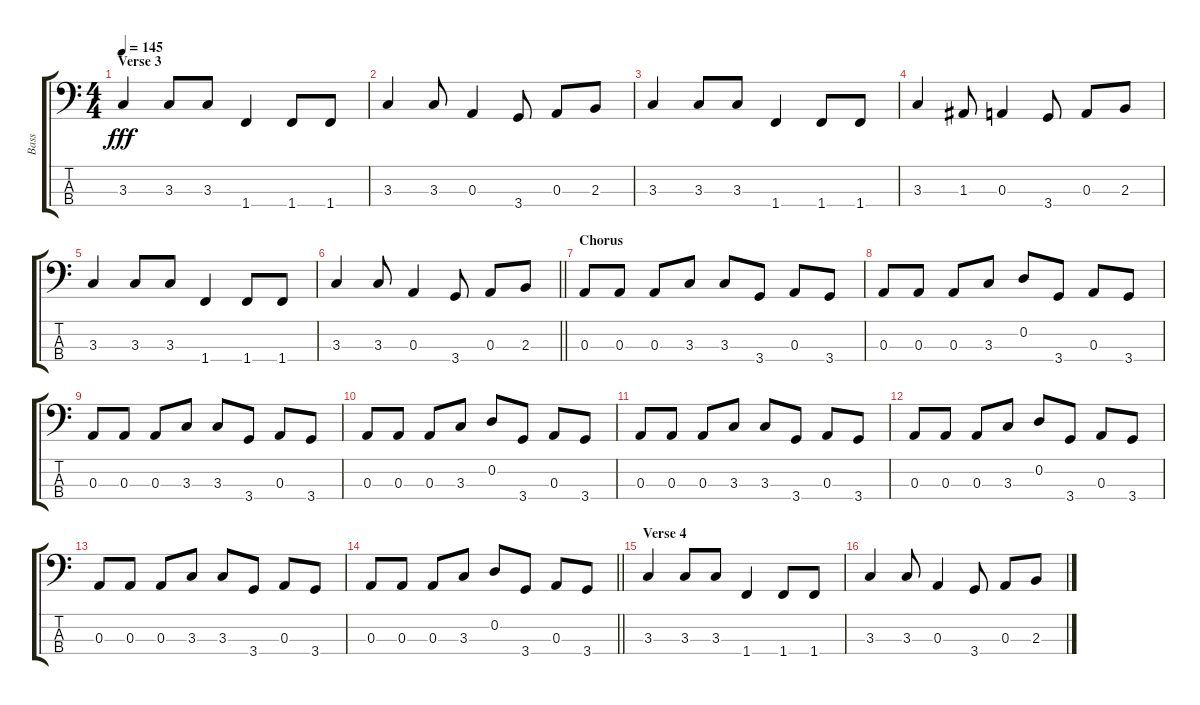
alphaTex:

\track ("Bass" "Bass") {instrument electricbasspick}
\staff {score tabs}
\tuning (G2 D2 A1 E1) {hide}
\ts (4 4)
\section ("" "Verse 3")
\tempo 145
\clef f4
\ks c
3.3.4{dy fff} 3.3.8 3.3.8 1.4.4 1.4.8 1.4.8 |
3.3.4 3.3.8 0.3.4 3.4.8 0.3.8 2.3.8 |
3.3.4 3.3.8 3.3.8 1.4.4 1.4.8 1.4.8 |
3.3.4 1.3.8 0.3.4 3.4.8 0.3.8 2.3.8 |
3.3.4 3.3.8 3.3.8 1.4.4 1.4.8 1.4.8 |
\barLineRight lightlight
3.3.4 3.3.8 0.3.4 3.4.8 0.3.8 2.3.8 |
\section ("" "Chorus")
0.3.8 0.3.8 0.3.8 3.3.8 3.3.8 3.4.8 0.3.8 3.4.8 |
0.3.8 0.3.8 0.3.8 3.3.8 0.2.8 3.4.8 0.3.8 3.4.8 |
0.3.8 0.3.8 0.3.8 3.3.8 3.3.8 3.4.8 0.3.8 3.4.8 |
0.3.8 0.3.8 0.3.8 3.3.8 0.2.8 3.4.8 0.3.8 3.4.8 |
0.3.8 0.3.8 0.3.8 3.3.8 3.3.8 3.4.8 0.3.8 3.4.8 |
0.3.8 0.3.8 0.3.8 3.3.8 0.2.8 3.4.8 0.3.8 3.4.8 |
0.3.8 0.3.8 0.3.8 3.3.8 3.3.8 3.4.8 0.3.8 3.4.8 |
\barLineRight lightlight
0.3.8 0.3.8 0.3.8 3.3.8 0.2.8 3.4.8 0.3.8 3.4.8 |
\section ("" "Verse 4")
3.3.4 3.3.8 3.3.8 1.4.4 1.4.8 1.4.8 |
3.3.4 3.3.8 0.3.4 3.4.8 0.3.8 2.3.8
